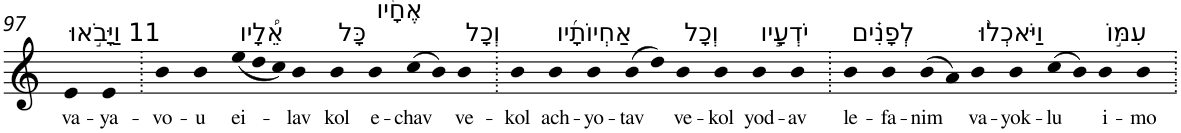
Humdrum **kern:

**kern	**text
*part1	*part1
*staff1	*staff1
*I"Piano	*
*I'Pno	*
!!LO:PB:g=z
*clefG2	*
*k[]	*
=97	=97
!LO:TX:a:t=11 וַיָּבֹ֣אוּ	!
!	!LO:LY:b
4e	va-
!	!LO:LY:b
4e	-ya-
=98.	=98.
!	!LO:LY:b
4b	-vo-
!	!LO:LY:b
4b	-u
*Xtuplet	*
!LO:TX:a:t=אֵ֠לָיו	!
!	!LO:LY:b
(<12ee	ei-
12dd	.
12cc)	.
!	!LO:LY:b
4b	-lav
!LO:TX:a:t=כָּל	!
!	!LO:LY:b
4b	kol
!LO:TX:a:t=אֶחָ֨יו	!
!	!LO:LY:b
4b	e-
!	!LO:LY:b
(>8cc	-chav
8b)	.
!LO:TX:a:t=וְכָל	!
!	!LO:LY:b
4b	ve-
=99.	=99.
!	!LO:LY:b
4b	-kol
!LO:TX:a:t=אַחְיוֹתָ֜יו	!
!	!LO:LY:b
4b	ach-
!	!LO:LY:b
4b	-yo-
!	!LO:LY:b
(>8b	-tav
8dd)	.
!LO:TX:a:t=וְכָל	!
!	!LO:LY:b
4b	ve-
!	!LO:LY:b
4b	-kol
!LO:TX:a:t=יֹדְעָ֣יו	!
!	!LO:LY:b
4b	yod-
!	!LO:LY:b
4b	-av
=100.	=100.
!LO:TX:a:t=לְפָנִ֗ים	!
!	!LO:LY:b
4b	le-
!	!LO:LY:b
4b	-fa-
!	!LO:LY:b
(>8b	-nim
8a)	.
!LO:TX:a:t=וַיֹּאכְל֨וּ	!
!	!LO:LY:b
4b	va-
!	!LO:LY:b
4b	-yok-
!	!LO:LY:b
(>8cc	-lu
8b)	.
!LO:TX:a:t=עִמּ֣וֹ	!
!	!LO:LY:b
4b	i-
!	!LO:LY:b
4b	-mo
=.	=.
*-	*-
